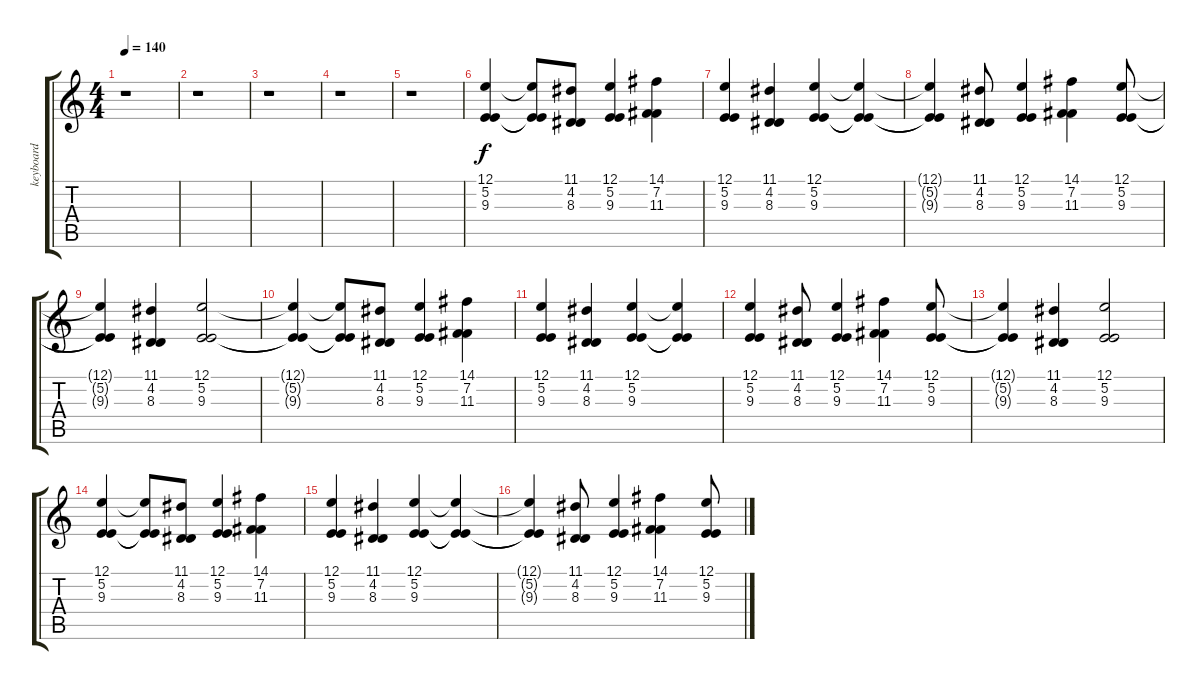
\track ("keyboard " "keyboard ") {instrument churchorgan}
\staff {score tabs}
\tuning (E4 B3 G3 D3 A2 E2) {hide}
\ts (4 4)
\tempo 140
\clef g2
\ks c
r.1{dy f} |
r.1 |
r.1 |
r.1 |
r.1 |
(12.1 5.2 9.3).4 (12.1{t} 5.2{t} 9.3{t}).8 (11.1 4.2 8.3).8 (12.1 5.2 9.3).4 (14.1 7.2 11.3).4 |
(12.1 5.2 9.3).4 (11.1 4.2 8.3).4 (12.1 5.2 9.3).4 (12.1{t} 5.2{t} 9.3{t}).4 |
(12.1{t} 5.2{t} 9.3{t}).4 (11.1 4.2 8.3).8 (12.1 5.2 9.3).4 (14.1 7.2 11.3).4 (12.1 5.2 9.3).8 |
(12.1{t} 5.2{t} 9.3{t}).4 (11.1 4.2 8.3).4 (12.1 5.2 9.3).2 |
(12.1{t} 5.2{t} 9.3{t}).4 (12.1{t} 5.2{t} 9.3{t}).8 (11.1 4.2 8.3).8 (12.1 5.2 9.3).4 (14.1 7.2 11.3).4 |
(12.1 5.2 9.3).4 (11.1 4.2 8.3).4 (12.1 5.2 9.3).4 (12.1{t} 5.2{t} 9.3{t}).4 |
(12.1 5.2 9.3).4 (11.1 4.2 8.3).8 (12.1 5.2 9.3).4 (14.1 7.2 11.3).4 (12.1 5.2 9.3).8 |
(12.1{t} 5.2{t} 9.3{t}).4 (11.1 4.2 8.3).4 (12.1 5.2 9.3).2 |
(12.1 5.2 9.3).4 (12.1{t} 5.2{t} 9.3{t}).8 (11.1 4.2 8.3).8 (12.1 5.2 9.3).4 (14.1 7.2 11.3).4 |
(12.1 5.2 9.3).4 (11.1 4.2 8.3).4 (12.1 5.2 9.3).4 (12.1{t} 5.2{t} 9.3{t}).4 |
(12.1{t} 5.2{t} 9.3{t}).4 (11.1 4.2 8.3).8 (12.1 5.2 9.3).4 (14.1 7.2 11.3).4 (12.1 5.2 9.3).8
